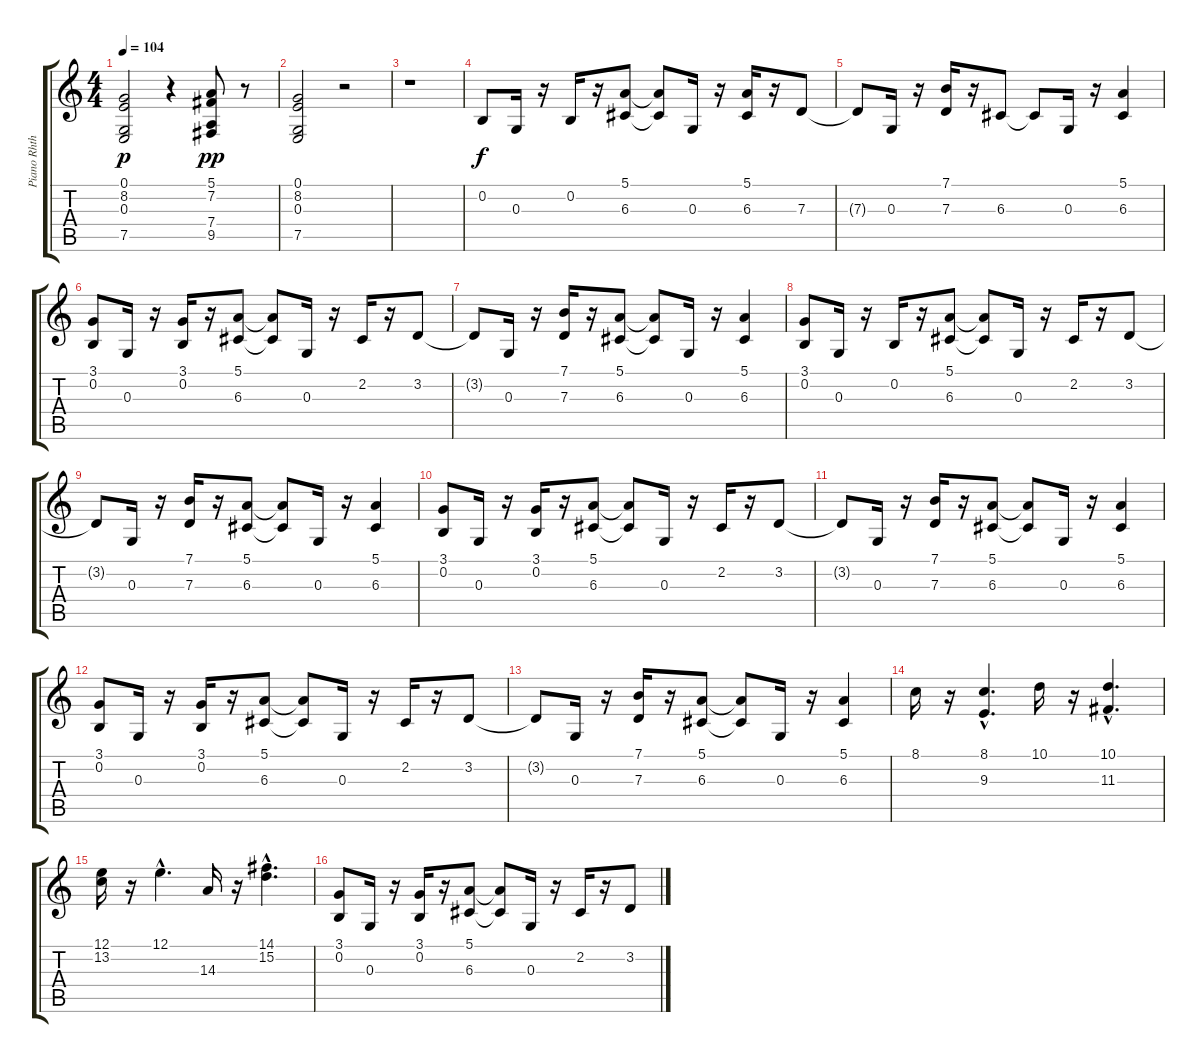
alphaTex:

\track ("Piano Rhthym" "Piano Rhth") {instrument electricpiano1}
\staff {score tabs}
\tuning (E4 B3 G3 D3 A2 E2) {hide}
\ts (4 4)
\tempo 104
\clef g2
\ks c
(0.1 8.2 0.3 7.5).2{dy p} r.4 (5.1 7.2 7.4 9.5).8{dy pp} r.8 |
(0.1 8.2 0.3 7.5).2 r.2 |
r.1 |
0.2.8{dy f} 0.3.16 r.16 0.2.16 r.16 (5.1 6.3).8 (5.1{t} 6.3{t}).8 0.3.16 r.16 (5.1 6.3).16 r.16 7.3.8 |
7.3{t}.8 0.3.16 r.16 (7.1 7.3).16 r.16 6.3.8 6.3{t}.8 0.3.16 r.16 (5.1 6.3).4 |
(3.1 0.2).8 0.3.16 r.16 (3.1 0.2).16 r.16 (5.1 6.3).8 (5.1{t} 6.3{t}).8 0.3.16 r.16 2.2.16 r.16 3.2.8 |
3.2{t}.8 0.3.16 r.16 (7.1 7.3).16 r.16 (5.1 6.3).8 (5.1{t} 6.3{t}).8 0.3.16 r.16 (5.1 6.3).4 |
(3.1 0.2).8 0.3.16 r.16 0.2.16 r.16 (5.1 6.3).8 (5.1{t} 6.3{t}).8 0.3.16 r.16 2.2.16 r.16 3.2.8 |
3.2{t}.8 0.3.16 r.16 (7.1 7.3).16 r.16 (5.1 6.3).8 (5.1{t} 6.3{t}).8 0.3.16 r.16 (5.1 6.3).4 |
(3.1 0.2).8 0.3.16 r.16 (3.1 0.2).16 r.16 (5.1 6.3).8 (5.1{t} 6.3{t}).8 0.3.16 r.16 2.2.16 r.16 3.2.8 |
3.2{t}.8 0.3.16 r.16 (7.1 7.3).16 r.16 (5.1 6.3).8 (5.1{t} 6.3{t}).8 0.3.16 r.16 (5.1 6.3).4 |
(3.1 0.2).8 0.3.16 r.16 (3.1 0.2).16 r.16 (5.1 6.3).8 (5.1{t} 6.3{t}).8 0.3.16 r.16 2.2.16 r.16 3.2.8 |
3.2{t}.8 0.3.16 r.16 (7.1 7.3).16 r.16 (5.1 6.3).8 (5.1{t} 6.3{t}).8 0.3.16 r.16 (5.1 6.3).4 |
8.1.16 r.16 (8.1{hac} 9.3{hac}).4{d} 10.1.16 r.16 (10.1{hac} 11.3{hac}).4{d} |
(12.1 13.2).16 r.16 12.1{hac}.4{d} 14.3.16 r.16 (14.1{hac} 15.2{hac}).4{d} |
(3.1 0.2).8 0.3.16 r.16 (3.1 0.2).16 r.16 (5.1 6.3).8 (5.1{t} 6.3{t}).8 0.3.16 r.16 2.2.16 r.16 3.2.8
